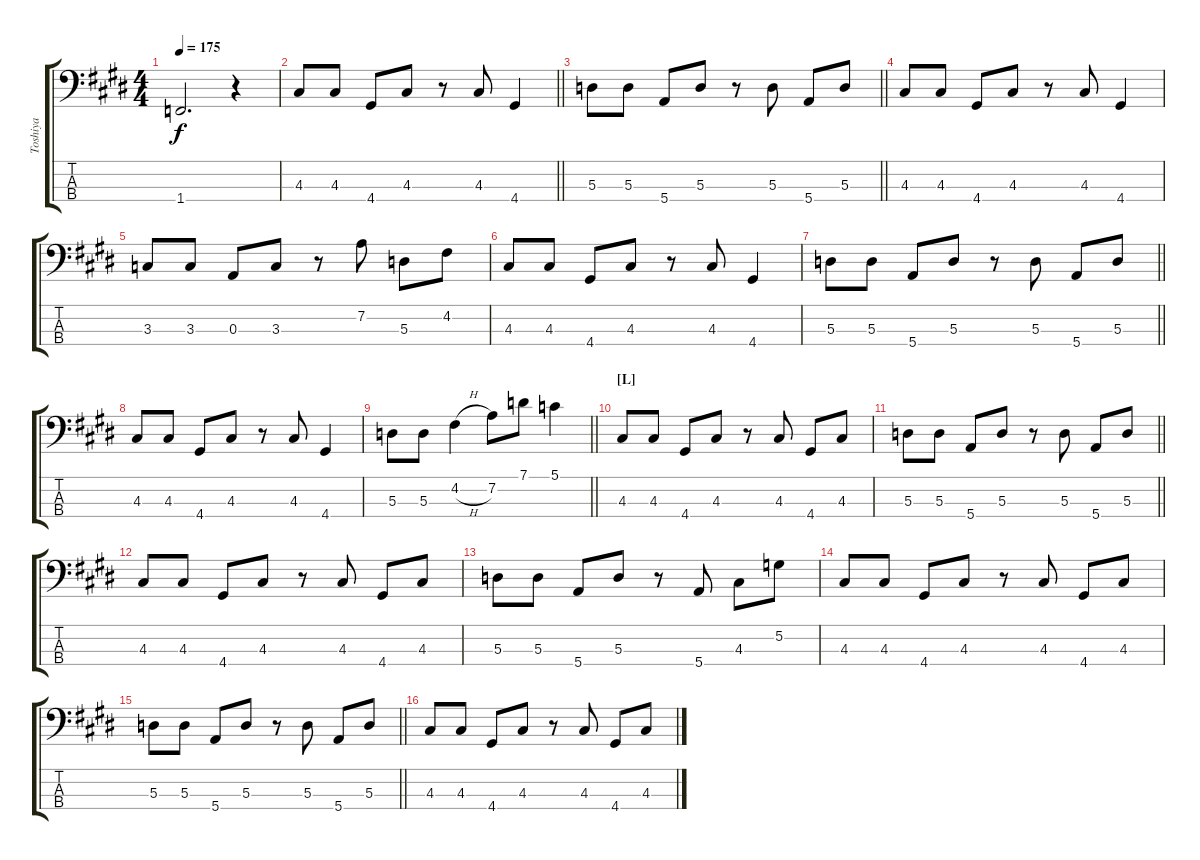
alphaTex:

\track ("Toshiya" "Toshiya") {instrument electricbasspick}
\staff {score tabs}
\tuning (G2 D2 A1 E1) {hide}
\ts (4 4)
\tempo 175
\clef f4
\ks c#minor
1.4{t}.2{d dy f} r.4 |
\barLineRight lightlight
4.3.8 4.3.8 4.4.8 4.3.8 r.8 4.3.8 4.4.4 |
\barLineRight lightlight
5.3.8 5.3.8 5.4.8 5.3.8 r.8 5.3.8 5.4.8 5.3.8 |
4.3.8 4.3.8 4.4.8 4.3.8 r.8 4.3.8 4.4.4 |
3.3.8 3.3.8 0.3.8 3.3.8 r.8 7.2.8 5.3.8 4.2.8 |
4.3.8 4.3.8 4.4.8 4.3.8 r.8 4.3.8 4.4.4 |
\barLineRight lightlight
5.3.8 5.3.8 5.4.8 5.3.8 r.8 5.3.8 5.4.8 5.3.8 |
4.3.8 4.3.8 4.4.8 4.3.8 r.8 4.3.8 4.4.4 |
\barLineRight lightlight
5.3.8 5.3.8 4.2{h}.4 7.2.8 7.1.8 5.1.4 |
\section ("" "[L]")
4.3.8 4.3.8 4.4.8 4.3.8 r.8 4.3.8 4.4.8 4.3.8 |
\barLineRight lightlight
5.3.8 5.3.8 5.4.8 5.3.8 r.8 5.3.8 5.4.8 5.3.8 |
4.3.8 4.3.8 4.4.8 4.3.8 r.8 4.3.8 4.4.8 4.3.8 |
5.3.8 5.3.8 5.4.8 5.3.8 r.8 5.4.8 4.3.8 5.2.8 |
4.3.8 4.3.8 4.4.8 4.3.8 r.8 4.3.8 4.4.8 4.3.8 |
\barLineRight lightlight
5.3.8 5.3.8 5.4.8 5.3.8 r.8 5.3.8 5.4.8 5.3.8 |
4.3.8 4.3.8 4.4.8 4.3.8 r.8 4.3.8 4.4.8 4.3.8
